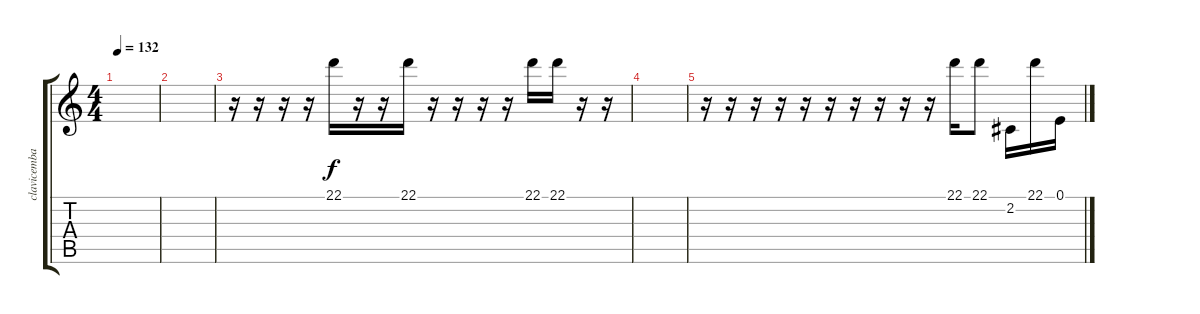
\track ("clavicembalo" "clavicemba") {instrument harpsichord}
\staff {score tabs}
\tuning (E4 B3 G3 D3 A2 E2) {hide}
\ts (4 4)
\tempo 132
\clef g2
\ks c
|
|
r.16 r.16 r.16 r.16 22.1.16 r.16 r.16 22.1.16 r.16 r.16 r.16 r.16 22.1.16 22.1.16 r.16 r.16 |
|
r.16 r.16 r.16 r.16 r.16 r.16 r.16 r.16 r.16 r.16 22.1.16 22.1.8 2.2.16 22.1.16 0.1.16
